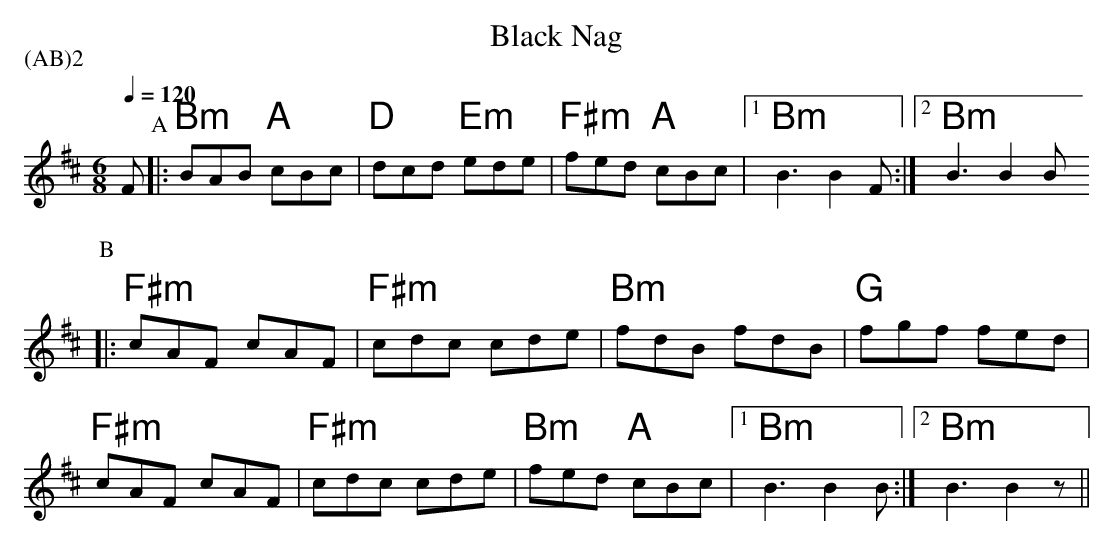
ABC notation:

X:1
T:Black Nag
P:(AB)2
M:6/8
L:1/8
Q:1/4=120
K:Bm
F \
P:A
|: "Bm"BAB "A"cBc | "D"dcd "Em"ede | "F#m"fed "A"cBc |1 "Bm" B3 B2 F :|2 "Bm" B3 B2 B
P:B
|: "F#m" cAF cAF | "F#m"cdc cde | "Bm"fdB fdB | "G"fgf fed |
 "F#m" cAF cAF | "F#m"cdc cde | "Bm"fed "A" cBc |1 "Bm"B3 B2 B  :|2 "Bm" B3 B2 z ||
